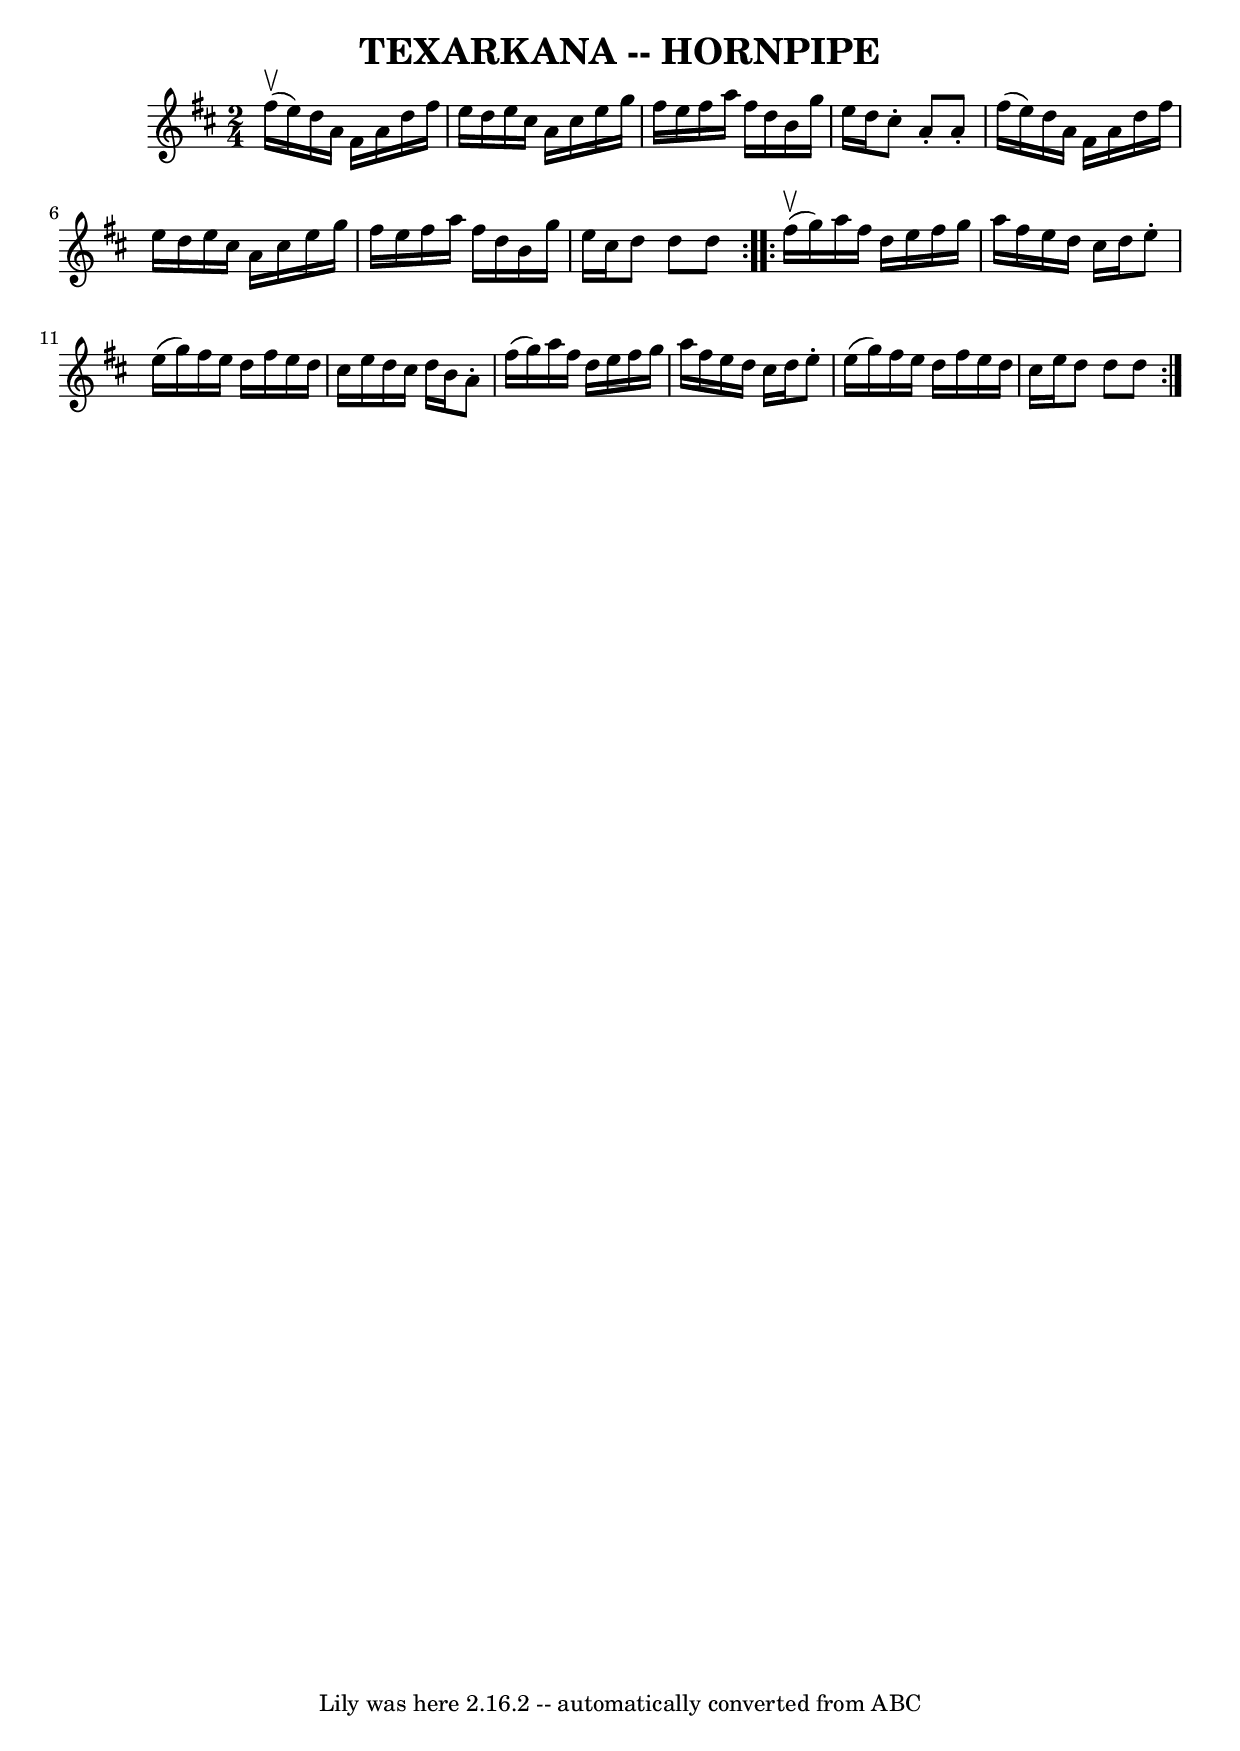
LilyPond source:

\version "2.16.2"
\include "Mammoth.ily"
\header {
  %% book = "Ryan's Mammoth Collection of Fiddle Tunes"
  crossRefNumber = "1"
  footnotes = ""
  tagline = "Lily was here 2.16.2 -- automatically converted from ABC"
  title = "TEXARKANA -- HORNPIPE"

}
voicedefault =  {



  \repeat volta 2 {

    \time 2/4 
    \key d \major
    fis''16 (^\upbow e''16)       |
    d''16 
    a'16 fis'16 a'16 d''16 fis''16 e''16 d''16    |
    
    e''16 cis''16 a'16 cis''16 e''16 g''16 fis''16 e''16    
    |
    fis''16 a''16 fis''16 d''16 b'16 g''16 e''16    
    d''16    |
    cis''8 -. a'8 -. a'8 -. fis''16 (e''16)   
    |
    |
    d''16 a'16 fis'16 a'16 d''16 fis''16    
    e''16 d''16    |
    e''16 cis''16 a'16 cis''16 e''16    
    g''16 fis''16 e''16    |
    fis''16 a''16 fis''16 d''16    
    b'16 g''16 e''16 cis''16    |
    d''8 d''8 d''8    
  }     

  \repeat volta 2 {
    fis''16 (^\upbow g''16)       |
    a''16    
    fis''16 d''16 e''16 fis''16 g''16 a''16 fis''16    |
    
    e''16 d''16 cis''16 d''16 e''8 -. e''16 (g''16)   |
    
    fis''16 e''16 d''16 fis''16 e''16 d''16 cis''16 e''16    
    |
    d''16 cis''16 d''16 b'16 a'8 -. fis''16 (g''16)  
    |
    |
    a''16 fis''16 d''16 e''16 fis''16 g''16 
    a''16 fis''16    |
    e''16 d''16 cis''16 d''16 e''8 -. 
    e''16 (g''16)   |
    fis''16 e''16 d''16 fis''16    
    e''16 d''16 cis''16 e''16    |
    d''8 d''8 d''8    
  }   

}

\score{
  <<

    \context Staff="default"
    {
      \voicedefault 
      
    }

  >>
  \layout {
    
  }
  \midi {
  }

}
